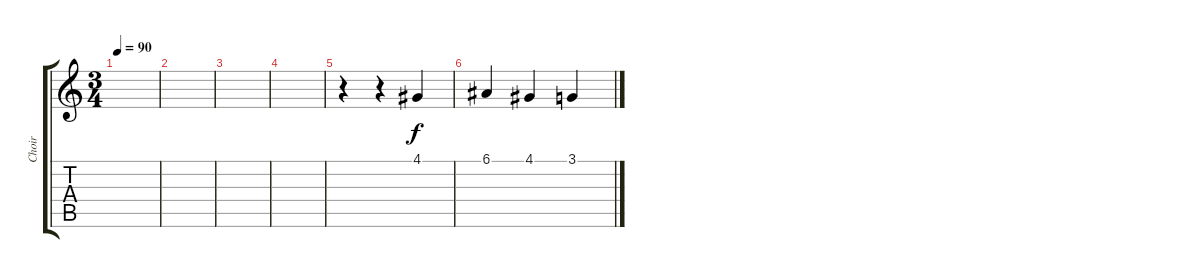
\track ("Choir" "Choir") {instrument pad4choir}
\staff {score tabs}
\tuning (E4 B3 G3 D3 A2 E2) {hide}
\ts (3 4)
\tempo 90
\clef g2
\ks c
|
|
|
|
r.4 r.4 4.1.4 |
6.1.4 4.1.4 3.1.4
